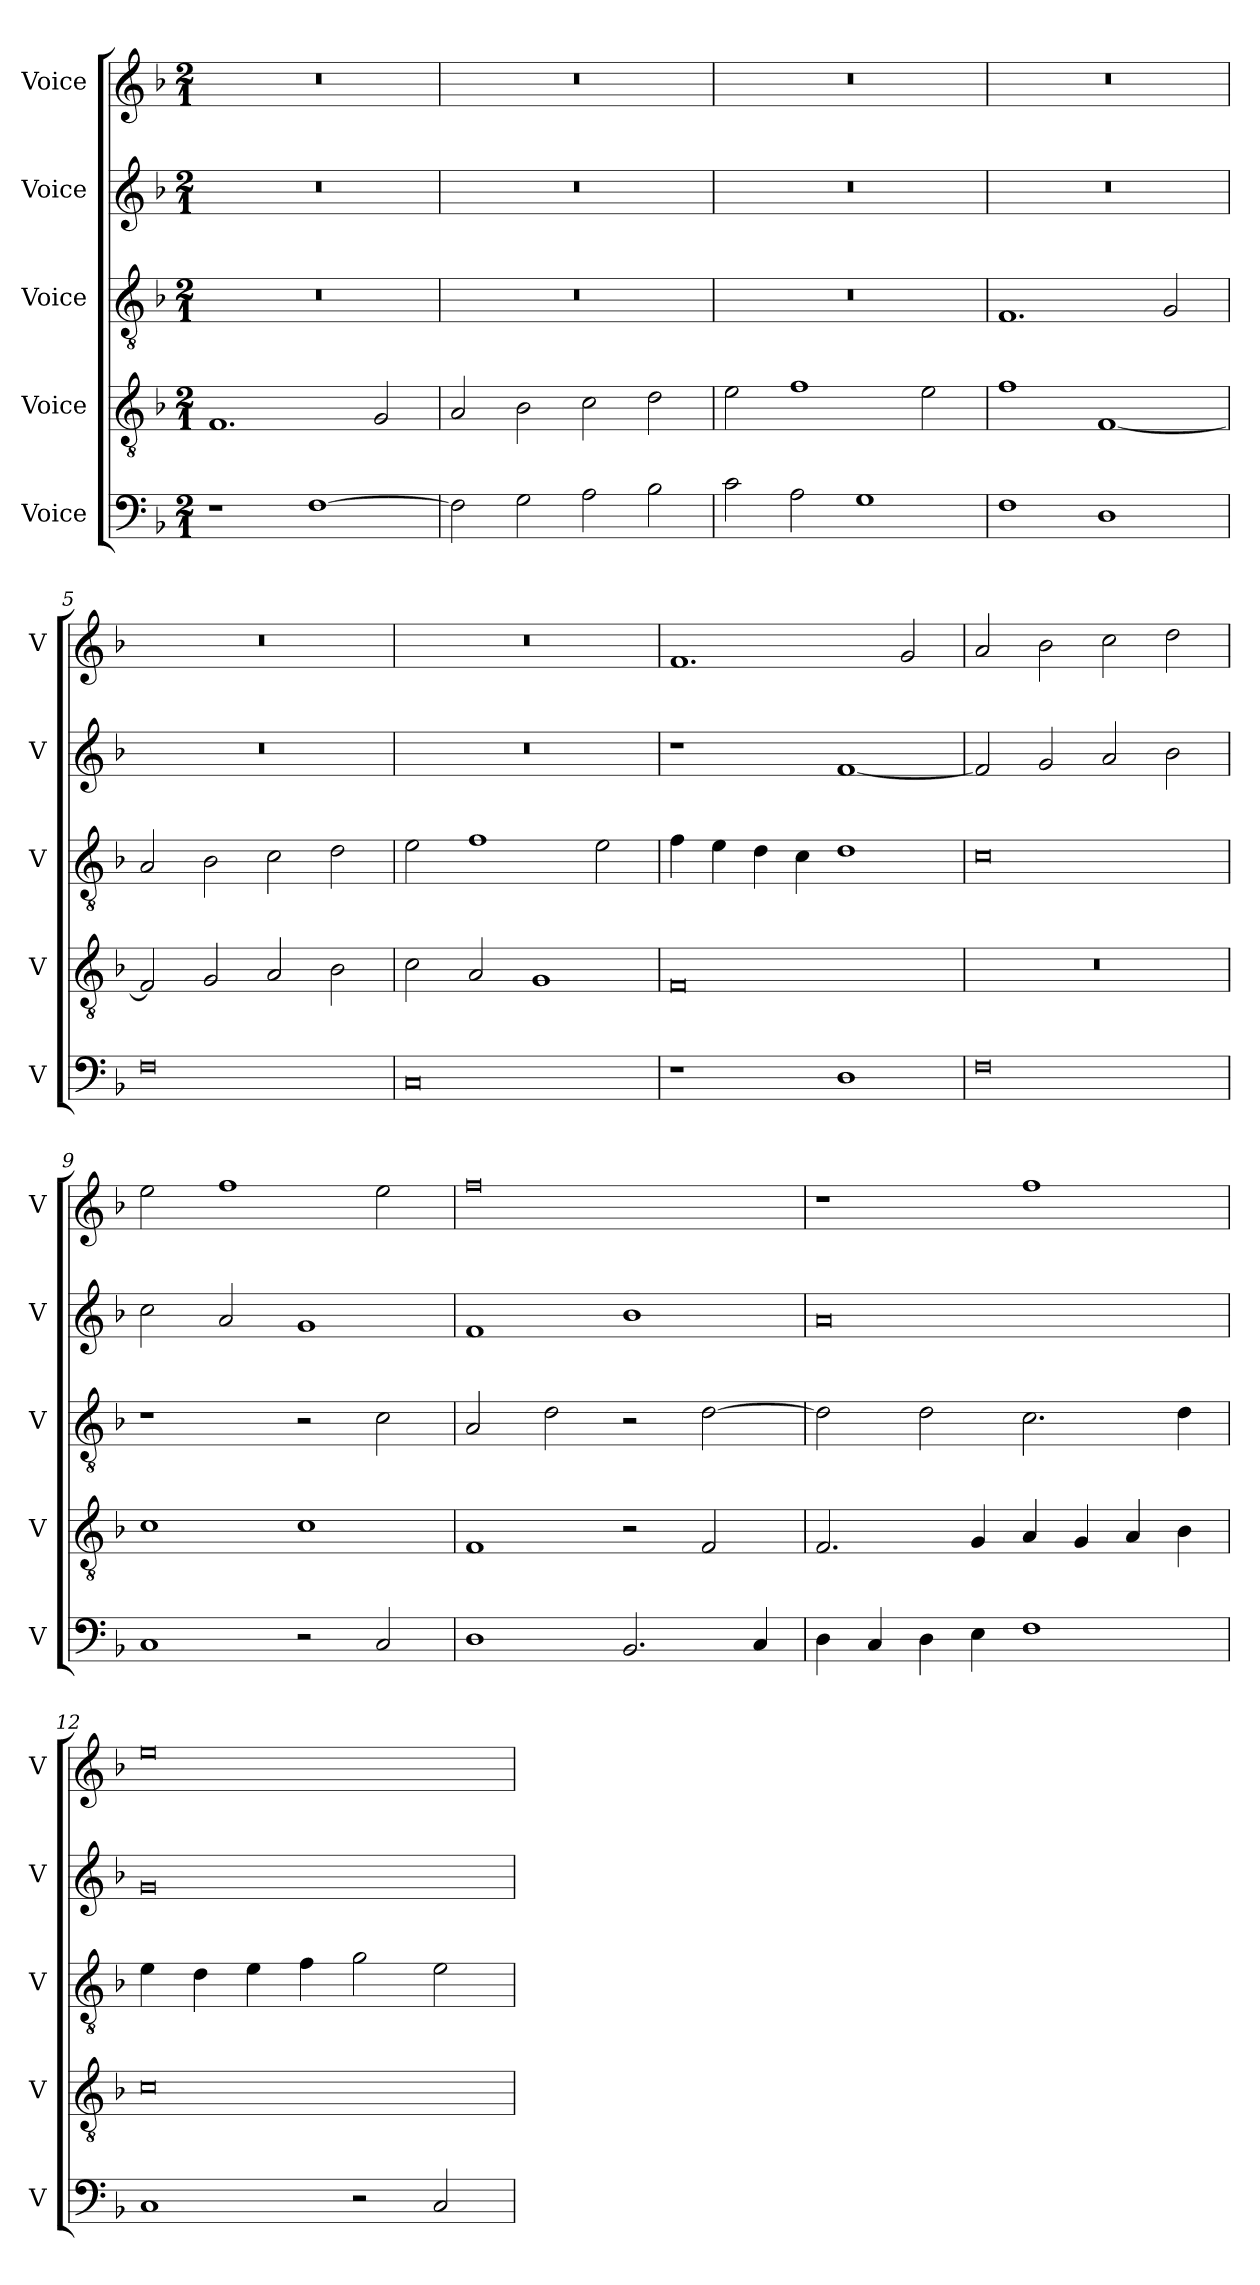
**kern	**kern	**kern	**kern	**kern
*part5	*part4	*part3	*part2	*part1
*staff5	*staff4	*staff3	*staff2	*staff1
*I"Voice	*I"Voice	*I"Voice	*I"Voice	*I"Voice
*I'V	*I'V	*I'V	*I'V	*I'V
*clefF4	*clefGv2	*clefGv2	*clefG2	*clefG2
*k[b-]	*k[b-]	*k[b-]	*k[b-]	*k[b-]
*M2/1	*M2/1	*M2/1	*M2/1	*M2/1
=1	=1	=1	=1	=1
1r	1.F	0r	0r	0r
[1F	.	.	.	.
.	2G/	.	.	.
=2	=2	=2	=2	=2
2F\]	2A/	0r	0r	0r
2G\	2B-\	.	.	.
2A\	2c\	.	.	.
2B-\	2d\	.	.	.
=3	=3	=3	=3	=3
2c\	2e\	0r	0r	0r
2A\	1f	.	.	.
1G	.	.	.	.
.	2e\	.	.	.
=4	=4	=4	=4	=4
1F	1f	1.F	0r	0r
1D	[1F	.	.	.
.	.	2G/	.	.
!!LO:LB:g=z
=5	=5	=5	=5	=5
0F	2F/]	2A/	0r	0r
.	2G/	2B-\	.	.
.	2A/	2c\	.	.
.	2B-\	2d\	.	.
=6	=6	=6	=6	=6
0C	2c\	2e\	0r	0r
.	2A/	1f	.	.
.	1G	.	.	.
.	.	2e\	.	.
=7	=7	=7	=7	=7
1r	0F	4f\	1r	1.f
.	.	4e\	.	.
.	.	4d\	.	.
.	.	4c\	.	.
1D	.	1d	[1f	.
.	.	.	.	2g/
=8	=8	=8	=8	=8
0F	0r	0c	2f/]	2a/
.	.	.	2g/	2b-\
.	.	.	2a/	2cc\
.	.	.	2b-\	2dd\
!!LO:LB:g=z
=9	=9	=9	=9	=9
1C	1c	1r	2cc\	2ee\
.	.	.	2a/	1ff
2r	1c	2r	1g	.
2C/	.	2c\	.	2ee\
=10	=10	=10	=10	=10
1D	1F	2A/	1f	0ff
.	.	2d\	.	.
2.BB-/	2r	2r	1b-	.
.	2F/	[2d\	.	.
4C/	.	.	.	.
=11	=11	=11	=11	=11
4D\	2.F/	2d\]	0a	1r
4C/	.	.	.	.
4D\	.	2d\	.	.
4E\	4G/	.	.	.
1F	4A/	2.c\	.	1ff
.	4G/	.	.	.
.	4A/	.	.	.
.	4B-\	4d\	.	.
!!LO:PB:g=z
=12	=12	=12	=12	=12
1C	0c	4e\	0g	0ee
.	.	4d\	.	.
.	.	4e\	.	.
.	.	4f\	.	.
2r	.	2g\	.	.
2C/	.	2e\	.	.
=	=	=	=	=
*-	*-	*-	*-	*-
